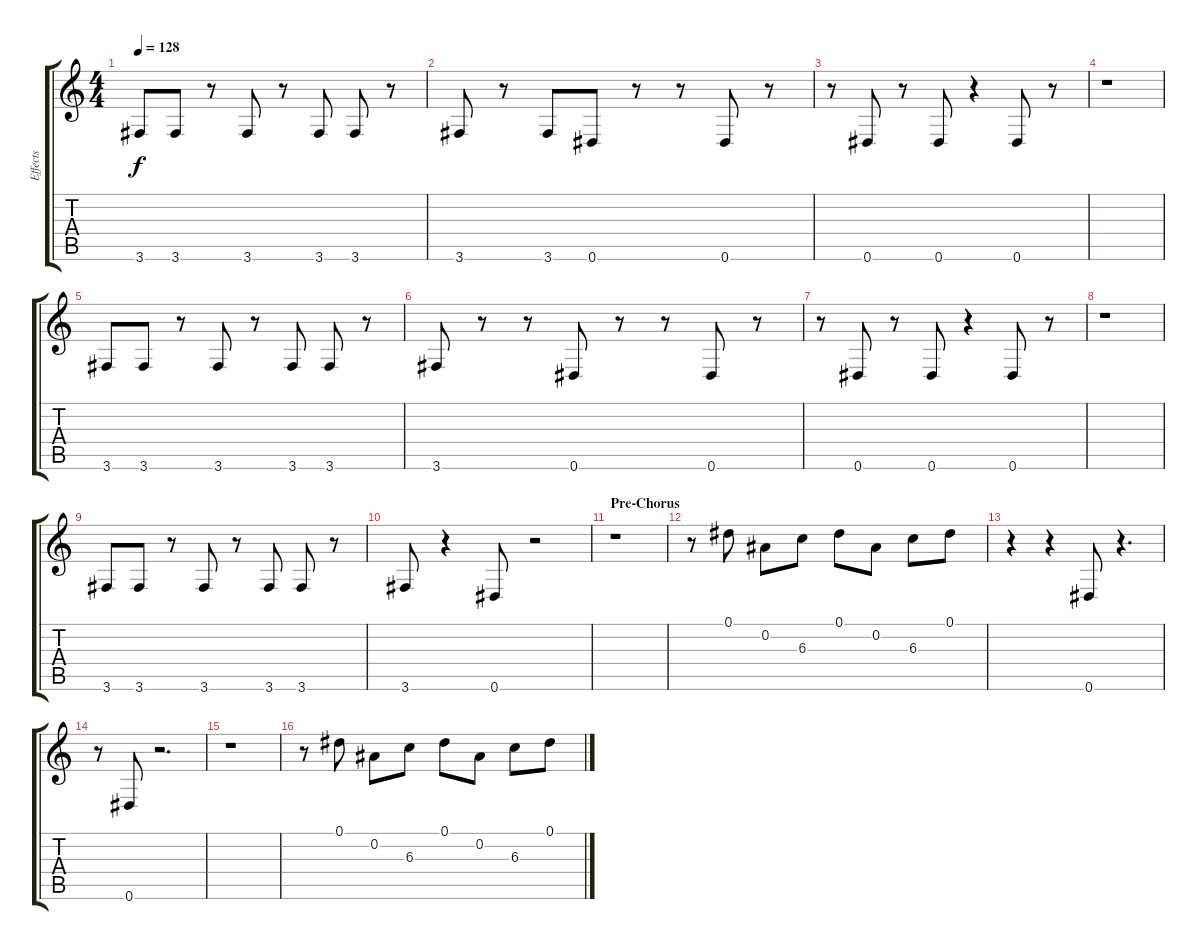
\track ("Effects" "Effects") {instrument electricguitarmuted}
\staff {score tabs}
\tuning (Eb4 Bb3 Gb3 Db3 Ab2 Eb2) {hide}
\ts (4 4)
\tempo 128
\clef g2
\ks c
3.6.8{dy f} 3.6.8 r.8 3.6.8 r.8 3.6.8 3.6.8 r.8 |
3.6.8 r.8 3.6.8 0.6.8 r.8 r.8 0.6.8 r.8 |
r.8 0.6.8 r.8 0.6.8 r.4 0.6.8 r.8 |
r.1 |
3.6.8 3.6.8 r.8 3.6.8 r.8 3.6.8 3.6.8 r.8 |
3.6.8 r.8 r.8 0.6.8 r.8 r.8 0.6.8 r.8 |
r.8 0.6.8 r.8 0.6.8 r.4 0.6.8 r.8 |
r.1 |
3.6.8 3.6.8 r.8 3.6.8 r.8 3.6.8 3.6.8 r.8 |
3.6.8 r.4 0.6.8 r.2 |
\section ("" "Pre-Chorus")
r.1 |
r.8 0.1.8 0.2.8 6.3.8 0.1.8 0.2.8 6.3.8 0.1.8 |
r.4 r.4 0.6.8 r.4{d} |
r.8 0.6.8 r.2{d} |
r.1 |
r.8 0.1.8 0.2.8 6.3.8 0.1.8 0.2.8 6.3.8 0.1.8
